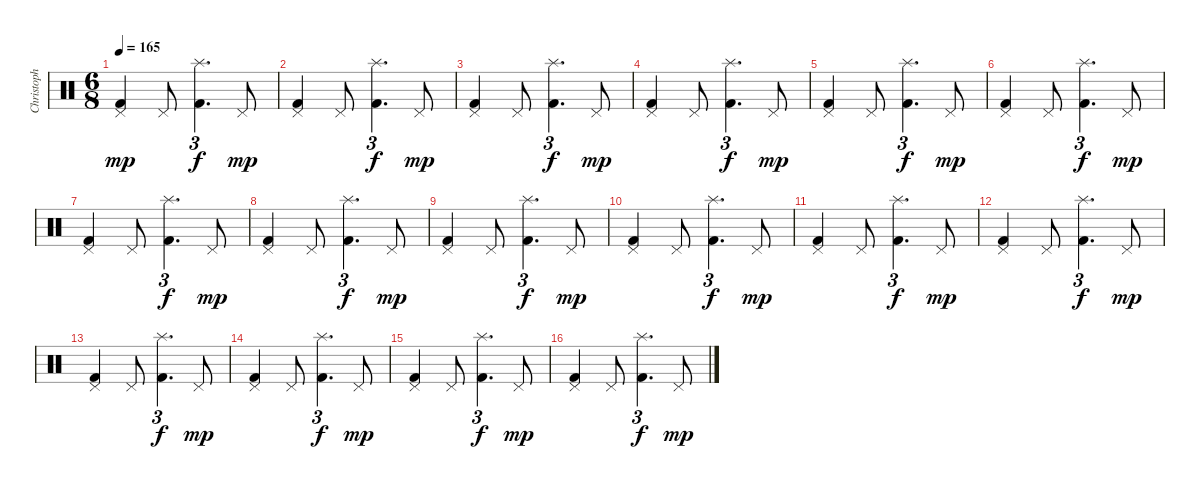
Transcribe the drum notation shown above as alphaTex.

\track ("Christoph Schneider" "Christoph ") {instrument percussion}
\staff {score}
\articulation defaults
\ts (6 8)
\tempo 165
\clef neutral
\ks c
("Pedal Hi-Hat (hit)" "Kick (hit) 2").4{dy mp} "Pedal Hi-Hat (hit)".8 ("Splash (hit)" "Kick (hit) 2").4{d tu (3 2) dy f} "Pedal Hi-Hat (hit)".8{dy mp} |
("Pedal Hi-Hat (hit)" "Kick (hit) 2").4 "Pedal Hi-Hat (hit)".8 ("Splash (hit)" "Kick (hit) 2").4{d tu (3 2) dy f} "Pedal Hi-Hat (hit)".8{dy mp} |
("Pedal Hi-Hat (hit)" "Kick (hit) 2").4 "Pedal Hi-Hat (hit)".8 ("Splash (hit)" "Kick (hit) 2").4{d tu (3 2) dy f} "Pedal Hi-Hat (hit)".8{dy mp} |
("Pedal Hi-Hat (hit)" "Kick (hit) 2").4 "Pedal Hi-Hat (hit)".8 ("Splash (hit)" "Kick (hit) 2").4{d tu (3 2) dy f} "Pedal Hi-Hat (hit)".8{dy mp} |
("Pedal Hi-Hat (hit)" "Kick (hit) 2").4 "Pedal Hi-Hat (hit)".8 ("Splash (hit)" "Kick (hit) 2").4{d tu (3 2) dy f} "Pedal Hi-Hat (hit)".8{dy mp} |
("Pedal Hi-Hat (hit)" "Kick (hit) 2").4 "Pedal Hi-Hat (hit)".8 ("Splash (hit)" "Kick (hit) 2").4{d tu (3 2) dy f} "Pedal Hi-Hat (hit)".8{dy mp} |
("Pedal Hi-Hat (hit)" "Kick (hit) 2").4 "Pedal Hi-Hat (hit)".8 ("Splash (hit)" "Kick (hit) 2").4{d tu (3 2) dy f} "Pedal Hi-Hat (hit)".8{dy mp} |
("Pedal Hi-Hat (hit)" "Kick (hit) 2").4 "Pedal Hi-Hat (hit)".8 ("Splash (hit)" "Kick (hit) 2").4{d tu (3 2) dy f} "Pedal Hi-Hat (hit)".8{dy mp} |
("Pedal Hi-Hat (hit)" "Kick (hit) 2").4 "Pedal Hi-Hat (hit)".8 ("Splash (hit)" "Kick (hit) 2").4{d tu (3 2) dy f} "Pedal Hi-Hat (hit)".8{dy mp} |
("Pedal Hi-Hat (hit)" "Kick (hit) 2").4 "Pedal Hi-Hat (hit)".8 ("Splash (hit)" "Kick (hit) 2").4{d tu (3 2) dy f} "Pedal Hi-Hat (hit)".8{dy mp} |
("Pedal Hi-Hat (hit)" "Kick (hit) 2").4 "Pedal Hi-Hat (hit)".8 ("Splash (hit)" "Kick (hit) 2").4{d tu (3 2) dy f} "Pedal Hi-Hat (hit)".8{dy mp} |
("Pedal Hi-Hat (hit)" "Kick (hit) 2").4 "Pedal Hi-Hat (hit)".8 ("Splash (hit)" "Kick (hit) 2").4{d tu (3 2) dy f} "Pedal Hi-Hat (hit)".8{dy mp} |
("Pedal Hi-Hat (hit)" "Kick (hit) 2").4 "Pedal Hi-Hat (hit)".8 ("Splash (hit)" "Kick (hit) 2").4{d tu (3 2) dy f} "Pedal Hi-Hat (hit)".8{dy mp} |
("Pedal Hi-Hat (hit)" "Kick (hit) 2").4 "Pedal Hi-Hat (hit)".8 ("Splash (hit)" "Kick (hit) 2").4{d tu (3 2) dy f} "Pedal Hi-Hat (hit)".8{dy mp} |
("Pedal Hi-Hat (hit)" "Kick (hit) 2").4 "Pedal Hi-Hat (hit)".8 ("Splash (hit)" "Kick (hit) 2").4{d tu (3 2) dy f} "Pedal Hi-Hat (hit)".8{dy mp} |
("Pedal Hi-Hat (hit)" "Kick (hit) 2").4 "Pedal Hi-Hat (hit)".8 ("Splash (hit)" "Kick (hit) 2").4{d tu (3 2) dy f} "Pedal Hi-Hat (hit)".8{dy mp}
